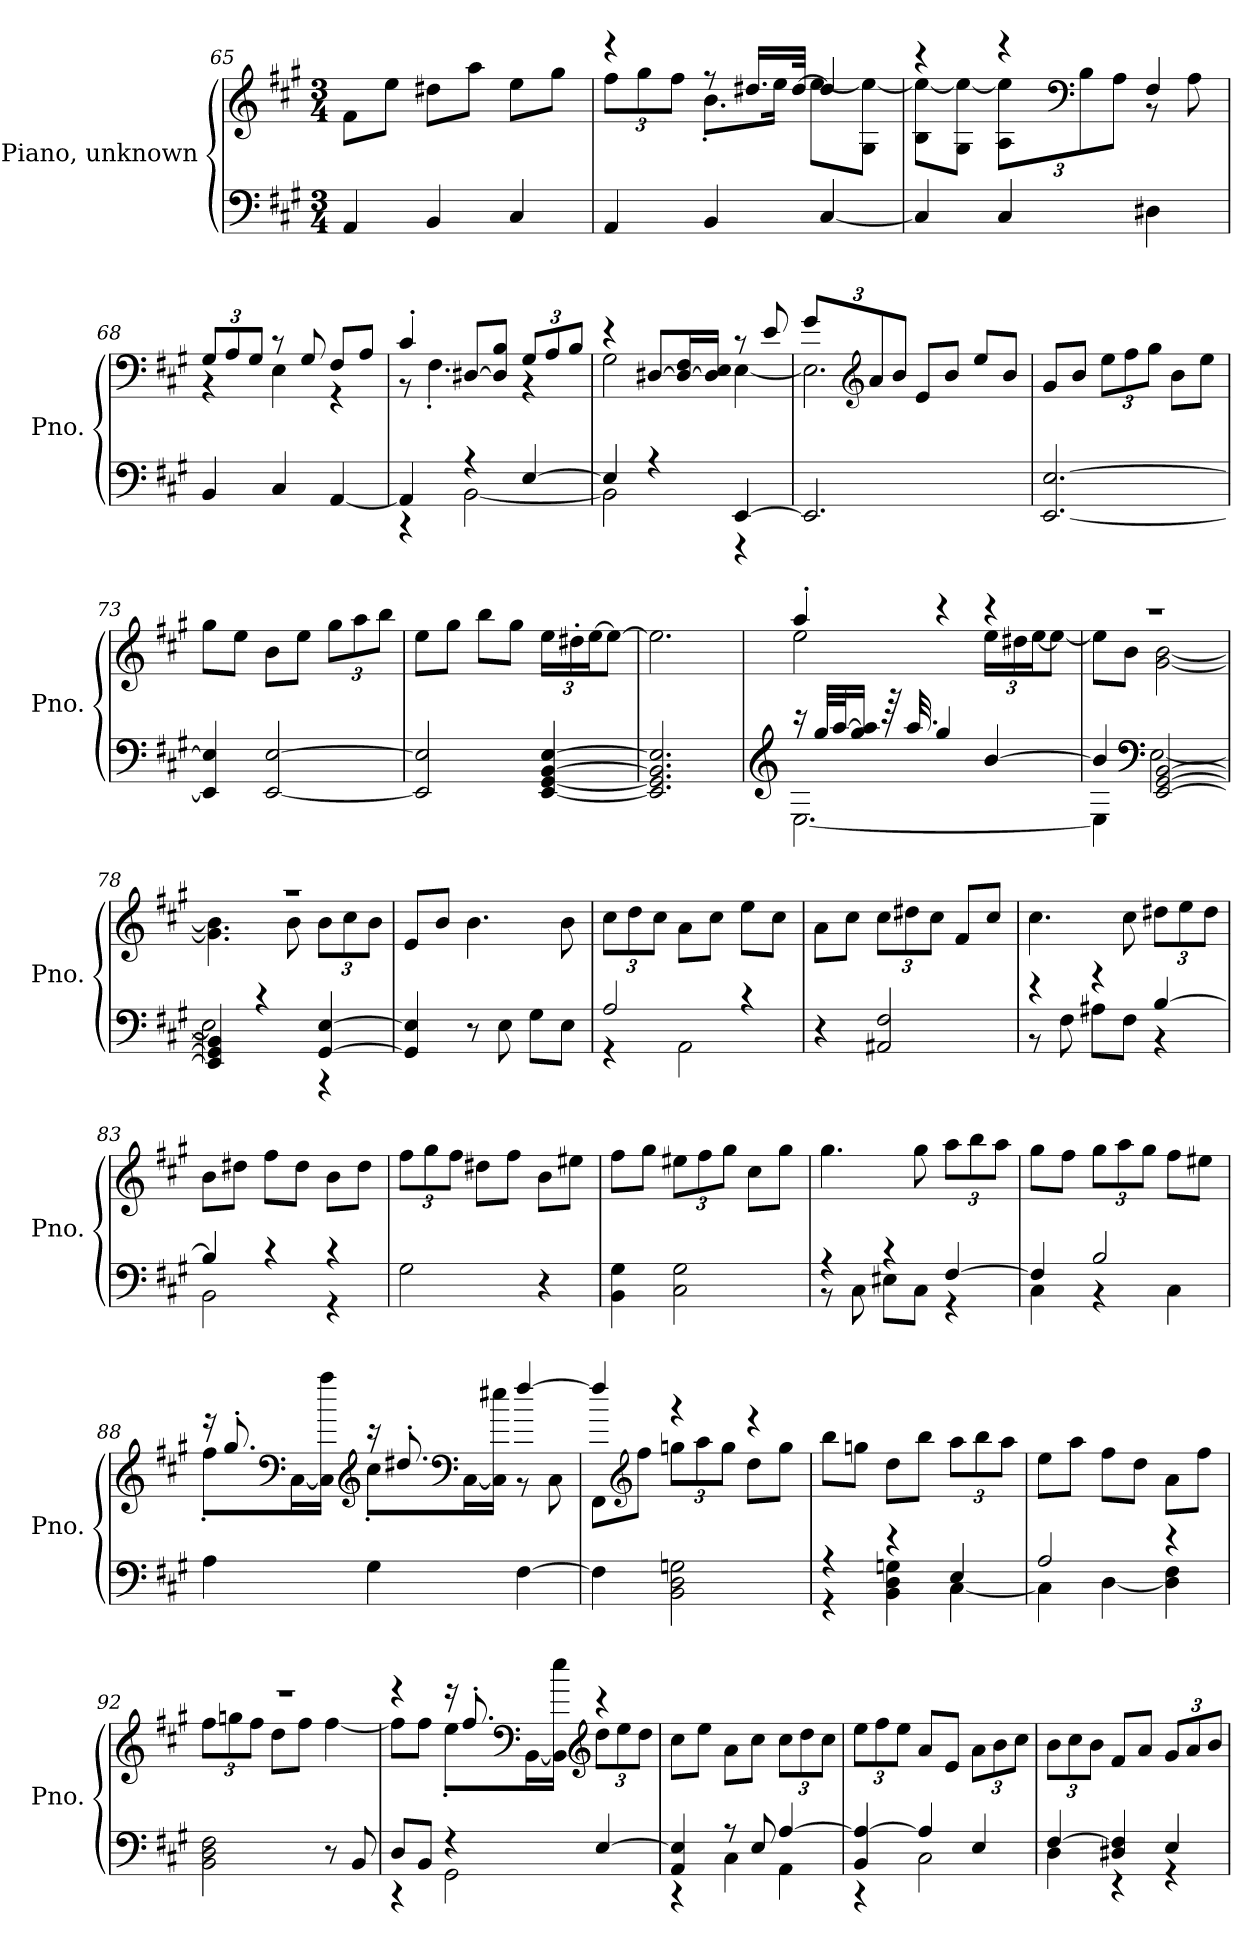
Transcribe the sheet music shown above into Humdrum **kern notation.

**kern	**kern
*part1	*part1
*staff2	*staff1
*I"Piano, unknown	*
*I'Pno.	*
*clefF4	*clefG2
*k[f#c#g#]	*k[f#c#g#]
*M3/4	*M3/4
=65	=65
4AA/	8f#\L
.	8ee\J
4BB/	8dd#X\L
.	8aa\J
4C#/	8ee\L
.	8gg#\J
=66	=66
*	*^
*	*	*Xbrackettup
4AA/	4r	12ff#\L
.	.	12gg#\
.	.	12ff#\J
4BB/	8r	8.b'\L
.	16.dd#X/LL	.
.	.	16ee\Jk
.	[32dd#/JJk	.
[4C#/	4dd#/]	[8ee\L
.	.	8G#\ 8ee\_J
=67	=67	=67
4C#/]	4r	8B\ 8ee\_L
.	.	8G#\ 8ee\_J
4C#/	4r	12A\ 12ee\]L
*	*clefF4	*
.	.	12B\
.	.	12A\J
4D#X\	4F#/	8r
.	.	8A\
!!LO:LB:g=z	!!
=68	=68	=68
4BB/	12G#/L	4r
.	12A/	.
.	12G#/J	.
4C#/	8r	4E\
.	8G#/	.
[4AA/	8F#/L	4r
.	8A/J	.
=69	=69	=69
*^	*	*
4AA/]	4r	4c#'/	8r
.	.	.	4.F#'\
4r	[2BB\	[8D#X/L	.
.	.	8D#/] 8B/J	.
[4E/	.	12G#/L	4r
.	.	12A/	.
.	.	12B/J	.
=70	=70	=70	=70
4E/]	2BB\]	4r	2G#\
4r	.	[8D#X/L	.
.	.	16D#/_ 16F#/L	.
.	.	16D#/] 16E/JJ	.
[4EE/	4r	8r	[4E\
.	.	8e/	.
*v	*v	*	*
=71	=71	=71
2.EE/]	12g#/L	2.E\]
*	*clefG2	*
.	12a/	.
.	12b/J	.
.	8e/L	.
.	8b/J	.
.	8ee/L	.
.	8b/J	.
*	*v	*v
!!LO:LB:g=z
=72	=72
[2.EE/ [2.E/	8g#/L
.	8b/J
.	12ee\L
.	12ff#\
.	12gg#\J
.	8b\L
.	8ee\J
=73	=73
4EE/] 4E/]	8gg#\L
.	8ee\J
[2EE/ [2E/	8b\L
.	8ee\J
.	12gg#\L
.	12aa\
.	12bb\J
=74	=74
2EE/] 2E/]	8ee\L
.	8gg#\J
.	8bb\L
.	8gg#\J
[4EE/ [4GG#/ [4BB/ [4E/	24ee\LL
.	24dd#X'\
.	[24ee\J
.	8ee\J_
=75	=75
2.EE/] 2.GG#/] 2.BB/] 2.E/]	2.ee\]
=76	=76
*clefG2	*
*^	*^
16r	[2.E\	4aa'/	2ee\
32gg#/LLL	.	.	.
[32aa/J	.	.	.
16gg#/ 16aa/]JJ	.	.	.
64r	.	.	.
32.aa/	.	.	.
4gg#/	.	4r	.
[4b/	.	4r	24ee\LL
.	.	.	24dd#X\
.	.	.	[24ee\J
.	.	.	8ee\J_
!!LO:LB:g=z	!!
=77	=77	=77	=77
4b/]	4E\]	2.r	8ee\L]
.	.	.	8b\J
*clefF4	*	*	*
[2EE/ [2GG#/ [2BB/	[2E\	.	[2g#\ [2b\
=78	=78	=78	=78
4EE/] 4GG#/] 4BB/]	2E\]	2.r	4.g#\] 4.b\]
4r	.	.	.
.	.	.	8b\
[4GG#/ [4E/	4r	.	12b\L
.	.	.	12cc#\
.	.	.	12b\J
*v	*v	*	*
*	*v	*v
=79	=79
4GG#/] 4E/]	8e/L
.	8b/J
8r	4.b\
8E\	.
8G#\L	.
8E\J	8b\
=80	=80
*^	*
2A/	4r	12cc#\L
.	.	12dd\
.	.	12cc#\J
.	2AA\	8a\L
.	.	8cc#\J
4r	.	8ee\L
.	.	8cc#\J
*v	*v	*
=81	=81
4r	8a\L
.	8cc#\J
2AA#X/ 2F#/	12cc#\L
.	12dd#X\
.	12cc#\J
.	8f#/L
.	8cc#/J
=82	=82
*^	*
4r	8r	4.cc#\
.	8F#\	.
4r	8A#X\L	.
.	8F#\J	8cc#\
[4B/	4r	12dd#X\L
.	.	12ee\
.	.	12dd#\J
!!LO:LB:g=z
=83	=83	=83
4B/]	2BB\	8b\L
.	.	8dd#X\J
4r	.	8ff#\L
.	.	8dd#\J
4r	4r	8b\L
.	.	8dd#\J
*v	*v	*
=84	=84
2G#\	12ff#\L
.	12gg#\
.	12ff#\J
.	8dd#X\L
.	8ff#\J
4r	8b\L
.	8ee#X\J
=85	=85
4BB\ 4G#\	8ff#\L
.	8gg#\J
2C#\ 2G#\	12ee#X\L
.	12ff#\
.	12gg#\J
.	8cc#\L
.	8gg#\J
=86	=86
*^	*
4r	8r	4.gg#\
.	8C#\	.
4r	8E#X\L	.
.	8C#\J	8gg#\
[4F#/	4r	12aa\L
.	.	12bb\
.	.	12aa\J
=87	=87	=87
4F#/]	4C#\	8gg#\L
.	.	8ff#\J
2B/	4r	12gg#\L
.	.	12aa\
.	.	12gg#\J
.	4C#\	8ff#\L
.	.	8ee#X\J
*v	*v	*
!!LO:PB:g=z
=88	=88
*	*^
4A\	16r	8ff#'\L
.	8.gg#'/	.
*	*clefF4	*
.	.	[16C#\L
.	.	16C#\] 16aa\JJ
*	*clefG2	*
4G#\	16r	8cc#'\L
.	8.dd#X'/	.
*	*clefF4	*
.	.	[16C#\L
.	.	16C#\] 16ee#X\JJ
[4F#\	[4ff#/	8r
.	.	8C#\
=89	=89	=89
4F#\]	4ff#/]	8FF#\L
*	*clefG2	*
.	.	8ff#\J
2BB\ 2D\ 2Gn\	4r	12ggn\L
.	.	12aa\
.	.	12gg\J
.	4r	8dd\L
.	.	8gg\J
*	*v	*v
=90	=90
*^	*
4r	4r	8bb\L
.	.	8ggn\J
4r	4BB\ 4D\ 4Gn\	8dd\L
.	.	8bb\J
4E/	[4C#\	12aa\L
.	.	12bb\
.	.	12aa\J
!!LO:LB:g=z
=91	=91	=91
2A/	4C#\]	8ee\L
.	.	8aa\J
.	[4D\	8ff#\L
.	.	8dd\J
4r	4D\] 4F#\	8a\L
.	.	8ff#\J
*v	*v	*
=92	=92
*	*^
2BB\ 2D\ 2F#\	2.r	12ff#\L
.	.	12ggn\
.	.	12ff#\J
.	.	8dd\L
.	.	8ff#\J
8r	.	[4ff#\
8BB/	.	.
=93	=93	=93
*^	*	*
8D/L	4r	4r	8ff#\L]
8BB/J	.	.	8ff#\J
4r	2GG#\	16r	8ee'\L
.	.	8.ff#'/	.
*	*	*clefF4	*
.	.	.	[16BB\L
.	.	.	16BB\] 16ee\JJ
*	*	*clefG2	*
[4E/	.	4r	12dd\L
.	.	.	12ee\
.	.	.	12dd\J
*	*	*v	*v
=94	=94	=94
4AA/ 4E/]	4r	8cc#\L
.	.	8ee\J
8r	4C#\	8a\L
8E/	.	8cc#\J
[4A/	4AA\	12cc#\L
.	.	12dd\
.	.	12cc#\J
!!LO:LB:g=z
=95	=95	=95
4BB/ 4A/_	4r	12ee\L
.	.	12ff#\
.	.	12ee\J
4A/]	2C#\	8a/L
.	.	8e/J
4E/	.	12a\L
.	.	12b\
.	.	12cc#\J
=96	=96	=96
[4F#/	4D\	12b\L
.	.	12cc#\
.	.	12b\J
4D#X/ 4F#/]	4r	8f#/L
.	.	8a/J
4E/	4r	12g#/L
.	.	12a/
.	.	12b/J
*v	*v	*
=	=
*-	*-
